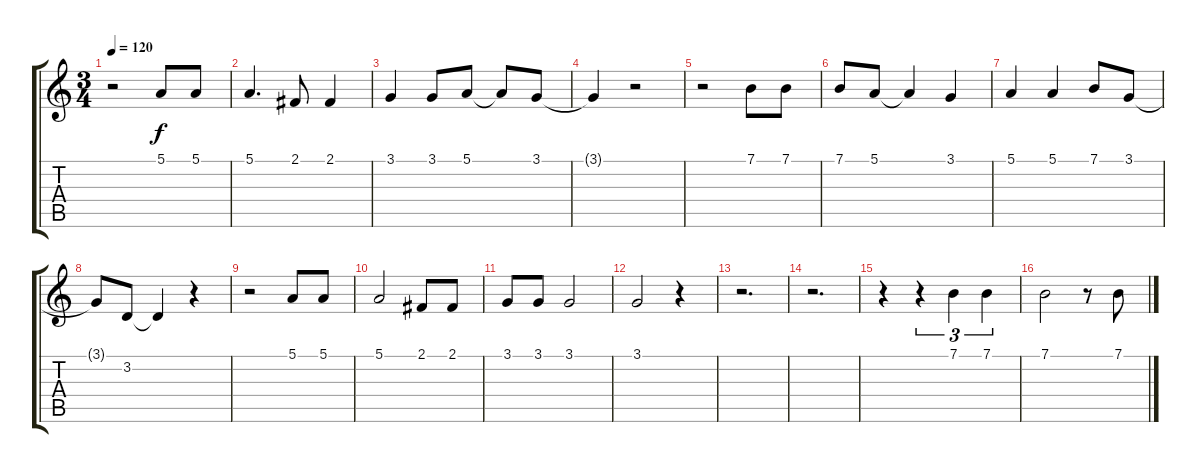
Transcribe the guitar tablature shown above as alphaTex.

\track "" {instrument synthvoice}
\staff {score tabs}
\tuning (E4 B3 G3 D3 A2 E2) {hide}
\ts (3 4)
\tempo 120
\clef g2
\ks c
r.2{dy f} 5.1.8 5.1.8 |
5.1.4{d} 2.1.8 2.1.4 |
3.1.4 3.1.8 5.1.8 5.1{t}.8 3.1.8 |
3.1{t}.4 r.2 |
r.2 7.1.8 7.1.8 |
7.1.8 5.1.8 5.1{t}.4 3.1.4 |
5.1.4 5.1.4 7.1.8 3.1.8 |
3.1{t}.8 3.2.8 3.2{t}.4 r.4 |
r.2 5.1.8 5.1.8 |
5.1.2 2.1.8 2.1.8 |
3.1.8 3.1.8 3.1.2 |
3.1.2 r.4 |
r.2{d} |
r.2{d} |
r.4 r.4{tu (3 2)} 7.1.4{tu (3 2)} 7.1.4{tu (3 2)} |
7.1.2 r.8 7.1.8
